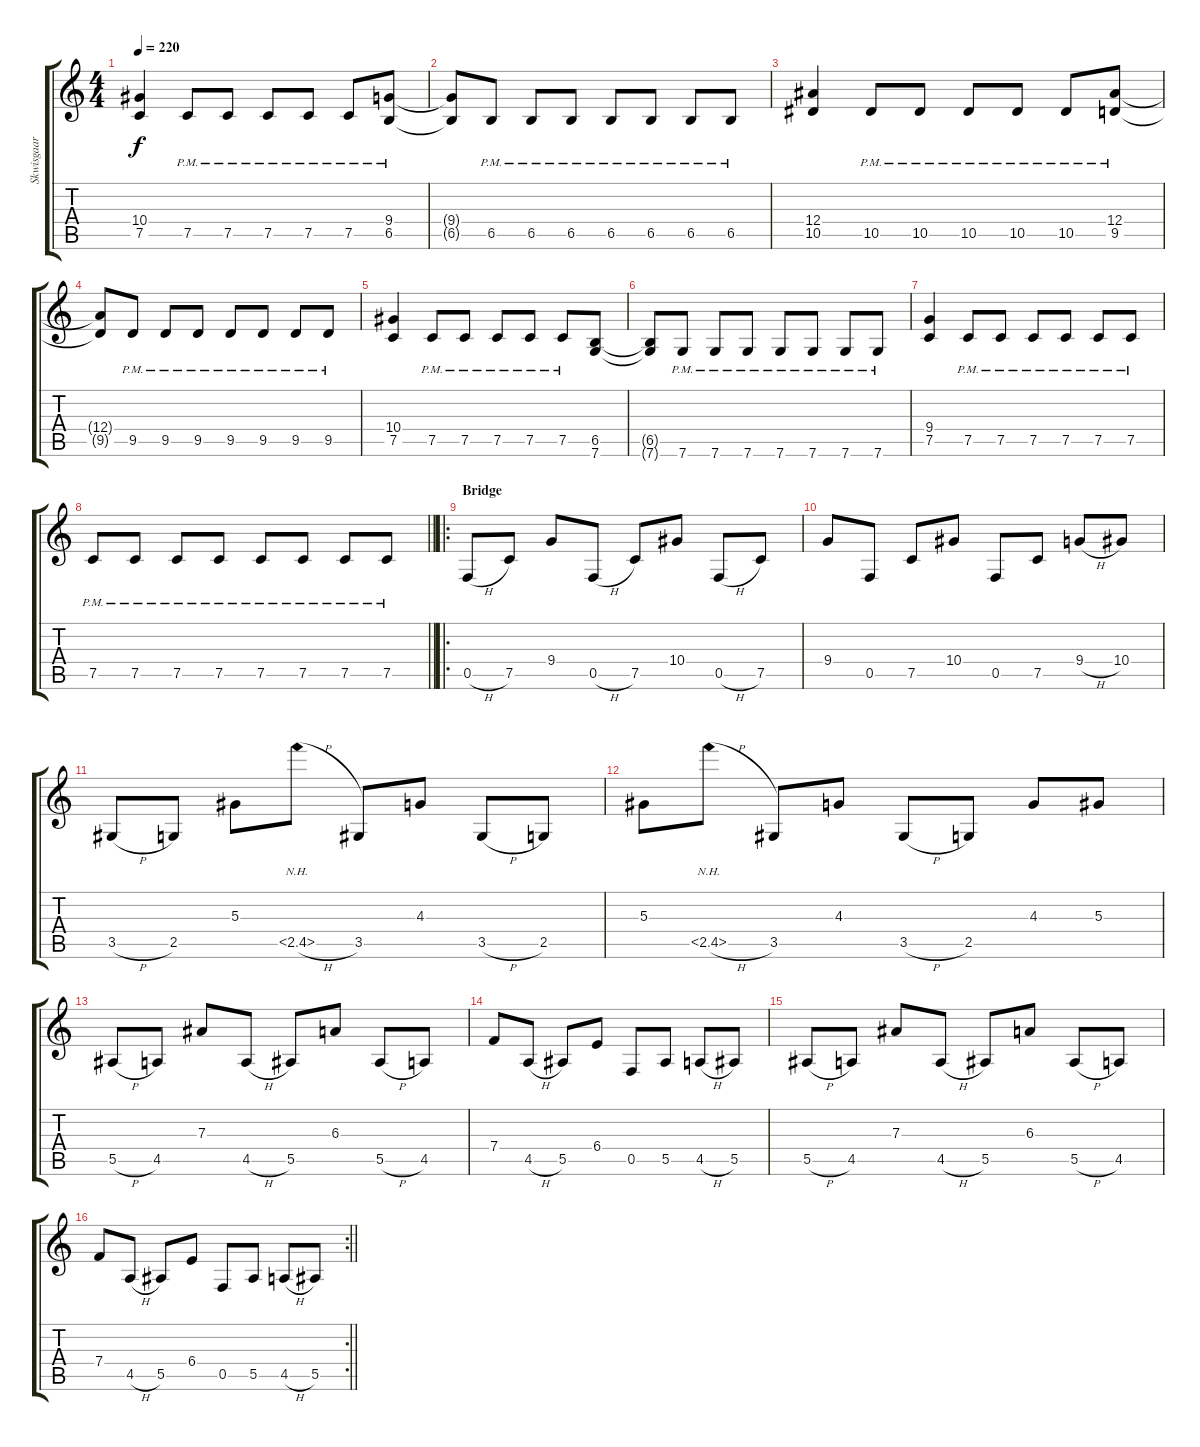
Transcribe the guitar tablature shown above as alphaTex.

\track ("Skwisgaar Skwigelf (Lead Guitar)" "Skwisgaar ") {instrument distortionguitar}
\staff {score tabs}
\tuning (C4 G3 Eb3 Bb2 F2 C2) {hide}
\ts (4 4)
\tempo 220
\clef g2
\ks c
(10.4 7.5).4{dy f} 7.5{pm}.8 7.5{pm}.8 7.5{pm}.8 7.5{pm}.8 7.5{pm}.8 (9.4 6.5{pm}).8 |
(9.4{t} 6.5{t}).8 6.5{pm}.8 6.5{pm}.8 6.5{pm}.8 6.5{pm}.8 6.5{pm}.8 6.5{pm}.8 6.5{pm}.8 |
(12.4 10.5).4 10.5{pm}.8 10.5{pm}.8 10.5{pm}.8 10.5{pm}.8 10.5{pm}.8 (12.4 9.5{pm}).8 |
(12.4{t} 9.5{t}).8 9.5{pm}.8 9.5{pm}.8 9.5{pm}.8 9.5{pm}.8 9.5{pm}.8 9.5{pm}.8 9.5{pm}.8 |
(10.4 7.5).4 7.5{pm}.8 7.5{pm}.8 7.5{pm}.8 7.5{pm}.8 7.5{pm}.8 (6.5 7.6).8 |
(6.5{t} 7.6{t}).8 7.6{pm}.8 7.6{pm}.8 7.6{pm}.8 7.6{pm}.8 7.6{pm}.8 7.6{pm}.8 7.6{pm}.8 |
(9.4 7.5).4 7.5{pm}.8 7.5{pm}.8 7.5{pm}.8 7.5{pm}.8 7.5{pm}.8 7.5{pm}.8 |
\barLineRight lightlight
7.5{pm}.8 7.5{pm}.8 7.5{pm}.8 7.5{pm}.8 7.5{pm}.8 7.5{pm}.8 7.5{pm}.8 7.5{pm}.8 |
\ro
\section ("" "Bridge")
0.5{h}.8 7.5.8 9.4.8 0.5{h}.8 7.5.8 10.4.8 0.5{h}.8 7.5.8 |
9.4.8 0.5.8 7.5.8 10.4.8 0.5.8 7.5.8 9.4{h}.8 10.4.8 |
3.5{h}.8 2.5.8 5.3.8 2.5{nh h}.8 3.5.8 4.3.8 3.5{h}.8 2.5.8 |
5.3.8 2.5{nh h}.8 3.5.8 4.3.8 3.5{h}.8 2.5.8 4.3.8 5.3.8 |
5.5{h}.8 4.5.8 7.3.8 4.5{h}.8 5.5.8 6.3.8 5.5{h}.8 4.5.8 |
7.4.8 4.5{h}.8 5.5.8 6.4.8 0.5.8 5.5.8 4.5{h}.8 5.5.8 |
5.5{h}.8 4.5.8 7.3.8 4.5{h}.8 5.5.8 6.3.8 5.5{h}.8 4.5.8 |
\rc 2
\barLineRight lightlight
7.4.8 4.5{h}.8 5.5.8 6.4.8 0.5.8 5.5.8 4.5{h}.8 5.5.8
